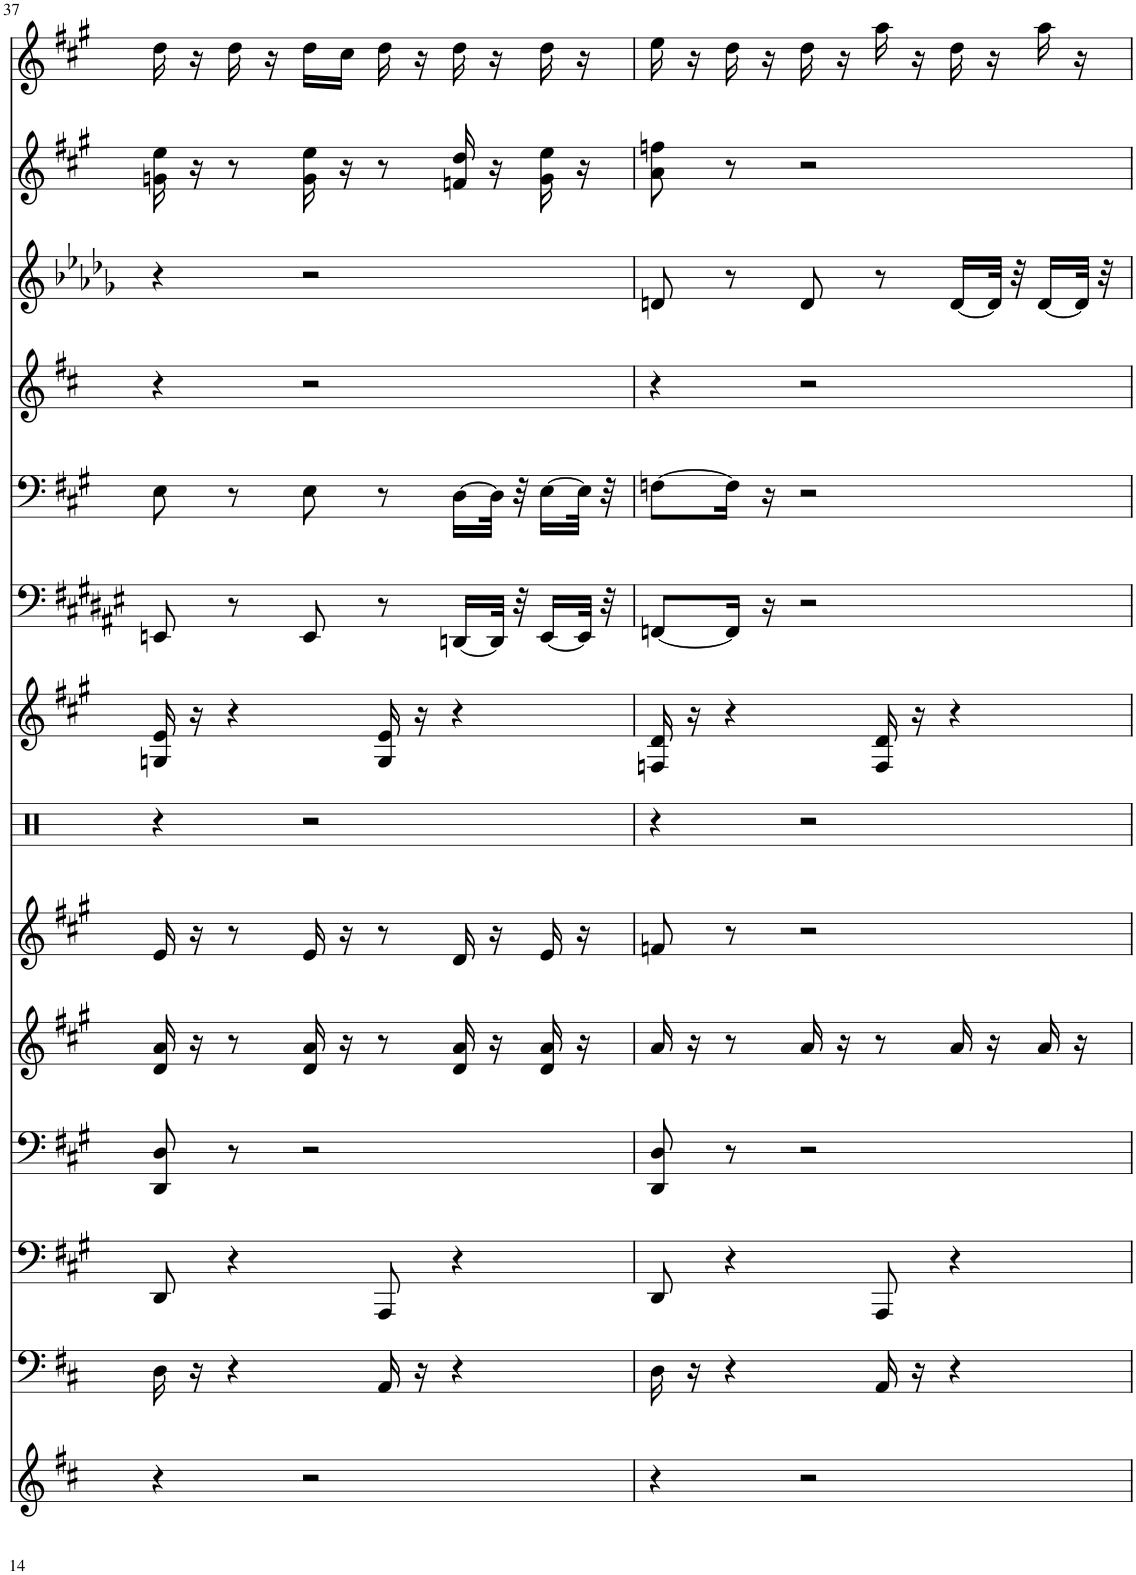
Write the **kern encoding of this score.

**kern	**kern	**kern	**kern	**kern	**kern	**kern	**kern	**kern	**kern	**kern	**kern	**kern	**kern
*part14	*part13	*part12	*part11	*part10	*part9	*part8	*part7	*part6	*part5	*part4	*part3	*part2	*part1
*staff14	*staff13	*staff12	*staff11	*staff10	*staff9	*staff8	*staff7	*staff6	*staff5	*staff4	*staff3	*staff2	*staff1
*I"Brass	*I"Timpani	*I"D.Basses	*I"Cellos	*I"Violas	*I"Violins	*I"Cymbals	*I"Male-voice Choir	*I"Tuba	*I"Trombones	*I"Trumpet I	*I"French Horns	*I"2 Violins	*I"Trumpet II
*I'Brs	*I'Timp	*	*	*	*	*	*I'Ch	*I'Tba	*I'Trb	*I'Tpt	*I'Hn	*	*I'Tpt
!!LO:PB:g=z
*clefG2	*clefF4	*clefF4	*clefF4	*clefG2	*clefG2	*clefX	*clefG2	*clefF4	*clefF4	*clefG2	*clefG2	*clefG2	*clefG2
*	*	*Trd7c12	*	*	*	*	*	*	*	*Trd1c2	*Trd4c7	*	*Trd1c2
*k[f#c#]	*k[f#c#]	*k[f#c#g#]	*k[f#c#g#]	*k[f#c#g#]	*k[f#c#g#]	*k[]	*k[f#c#g#]	*k[f#c#g#d#a#e#]	*k[f#c#g#]	*k[f#c#]	*k[b-e-a-d-g-]	*k[f#c#g#]	*k[f#c#g#]
*M6/8	*M6/8	*M6/8	*M6/8	*M6/8	*M6/8	*M6/8	*M6/8	*M6/8	*M6/8	*M6/8	*M6/8	*M6/8	*M6/8
=37	=37	=37	=37	=37	=37	=37	=37	=37	=37	=37	=37	=37	=37
4r	16D\	8DD/	8DD/ 8D/	16d/ 16a/	16e/	4r	16Gn/ 16e/	8EEn/	8E\	4r	4r	16gn\ 16ee\	16dd\
.	16r	.	.	16r	16r	.	16r	.	.	.	.	16r	16r
.	4r	4r	8r	8r	8r	.	4r	8r	8r	.	.	8r	16dd\
.	.	.	.	.	.	.	.	.	.	.	.	.	16r
2r	.	.	2r	16d/ 16a/	16e/	2r	.	8EE/	8E\	2r	2r	16g\ 16ee\	16dd\LL
.	.	.	.	16r	16r	.	.	.	.	.	.	16r	16cc#\JJ
.	16AA/	8AAA/	.	8r	8r	.	16G/ 16e/	8r	8r	.	.	8r	16dd\
.	16r	.	.	.	.	.	16r	.	.	.	.	.	16r
.	4r	4r	.	16d/ 16a/	16d/	.	4r	[16DDn/LL	[16D\LL	.	.	16fn/ 16dd/	16dd\
.	.	.	.	16r	16r	.	.	32DD/JJk]	32D\JJk]	.	.	16r	16r
.	.	.	.	.	.	.	.	32r	32r	.	.	.	.
.	.	.	.	16d/ 16a/	16e/	.	.	[16EE/LL	[16E\LL	.	.	16g\ 16ee\	16dd\
.	.	.	.	16r	16r	.	.	32EE/JJk]	32E\JJk]	.	.	16r	16r
.	.	.	.	.	.	.	.	32r	32r	.	.	.	.
=38	=38	=38	=38	=38	=38	=38	=38	=38	=38	=38	=38	=38	=38
4r	16D\	8DD/	8DD/ 8D/	16a/	8fn/	4r	16Fn/ 16d/	[8FFn/L	[8Fn\L	4r	8dn/	8a\ 8ffn\	16ee\
.	16r	.	.	16r	.	.	16r	.	.	.	.	.	16r
.	4r	4r	8r	8r	8r	.	4r	16FF/Jk]	16F\Jk]	.	8r	8r	16dd\
.	.	.	.	.	.	.	.	16r	16r	.	.	.	16r
2r	.	.	2r	16a/	2r	2r	.	2r	2r	2r	8d/	2r	16dd\
.	.	.	.	16r	.	.	.	.	.	.	.	.	16r
.	16AA/	8AAA/	.	8r	.	.	16F/ 16d/	.	.	.	8r	.	16aa\
.	16r	.	.	.	.	.	16r	.	.	.	.	.	16r
.	4r	4r	.	16a/	.	.	4r	.	.	.	[16d/LL	.	16dd\
.	.	.	.	16r	.	.	.	.	.	.	32d/JJk]	.	16r
.	.	.	.	.	.	.	.	.	.	.	32r	.	.
.	.	.	.	16a/	.	.	.	.	.	.	[16d/LL	.	16aa\
.	.	.	.	16r	.	.	.	.	.	.	32d/JJk]	.	16r
.	.	.	.	.	.	.	.	.	.	.	32r	.	.
=	=	=	=	=	=	=	=	=	=	=	=	=	=
*-	*-	*-	*-	*-	*-	*-	*-	*-	*-	*-	*-	*-	*-
